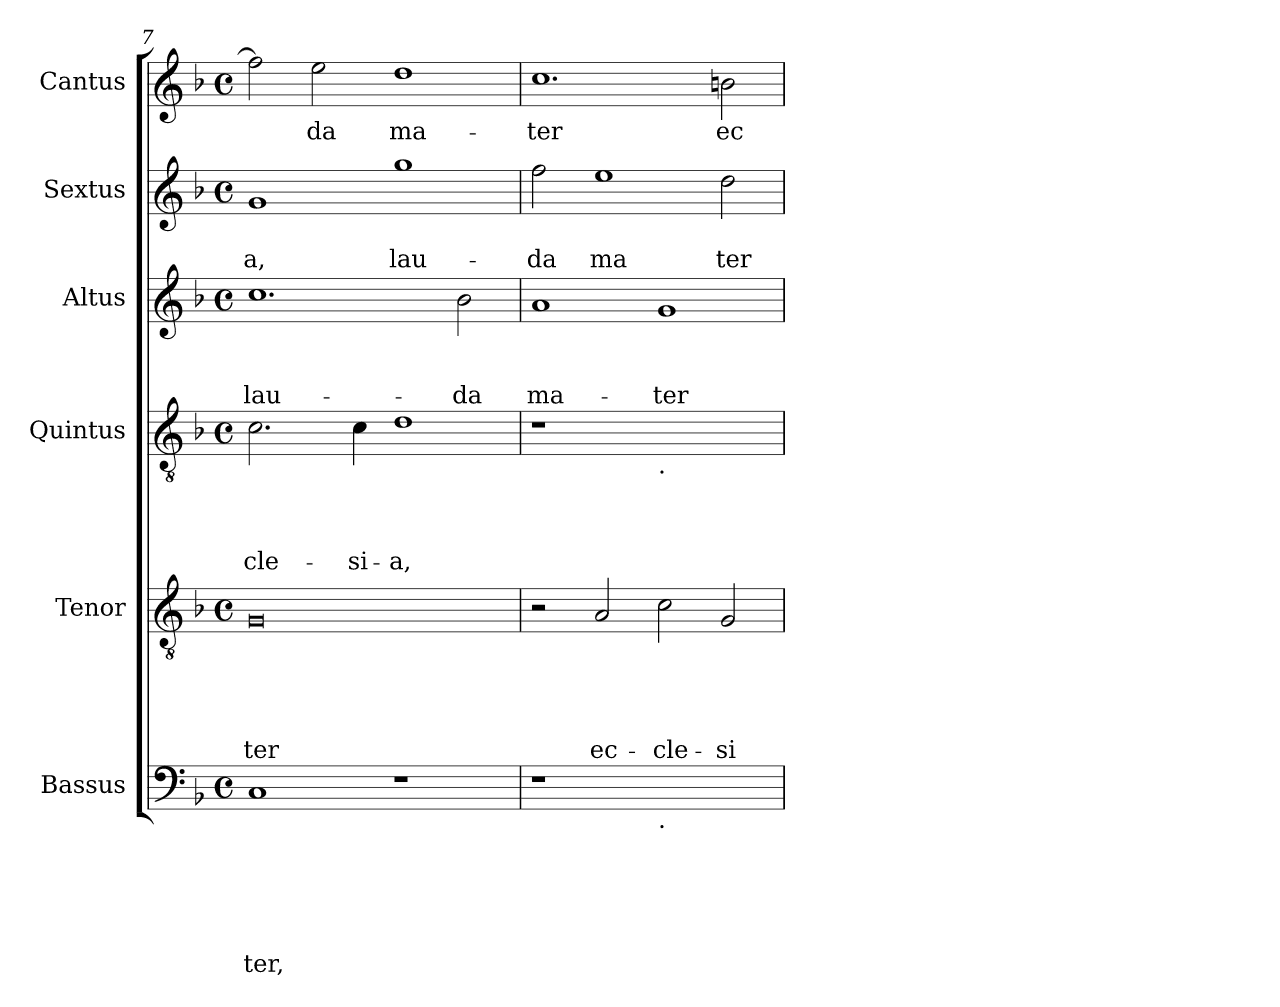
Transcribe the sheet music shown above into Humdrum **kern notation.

**kern	**text	**text	**text	**text	**text	**text	**kern	**text	**text	**text	**text	**text	**kern	**text	**text	**text	**text	**kern	**text	**text	**text	**kern	**text	**text	**kern	**text
*part6	*part6	*part6	*part6	*part6	*part6	*part6	*part5	*part5	*part5	*part5	*part5	*part5	*part4	*part4	*part4	*part4	*part4	*part3	*part3	*part3	*part3	*part2	*part2	*part2	*part1	*part1
*staff6	*staff6	*staff6	*staff6	*staff6	*staff6	*staff6	*staff5	*staff5	*staff5	*staff5	*staff5	*staff5	*staff4	*staff4	*staff4	*staff4	*staff4	*staff3	*staff3	*staff3	*staff3	*staff2	*staff2	*staff2	*staff1	*staff1
*I"Bassus	*	*	*	*	*	*	*I"Tenor	*	*	*	*	*	*I"Quintus	*	*	*	*	*I"Altus	*	*	*	*I"Sextus	*	*	*I"Cantus	*
*I'Bassus	*	*	*	*	*	*	*I'Tenor	*	*	*	*	*	*I'Quintus	*	*	*	*	*I'Altus	*	*	*	*I'Sextus	*	*	*I'Cantus	*
*clefF4	*	*	*	*	*	*	*clefGv2	*	*	*	*	*	*clefGv2	*	*	*	*	*clefG2	*	*	*	*clefG2	*	*	*clefG2	*
*k[b-]	*	*	*	*	*	*	*k[b-]	*	*	*	*	*	*k[b-]	*	*	*	*	*k[b-]	*	*	*	*k[b-]	*	*	*k[b-]	*
*F:	*	*	*	*	*	*	*F:	*	*	*	*	*	*F:	*	*	*	*	*F:	*	*	*	*F:	*	*	*F:	*
*M4/4	*	*	*	*	*	*	*M4/4	*	*	*	*	*	*M4/4	*	*	*	*	*M4/4	*	*	*	*M4/4	*	*	*M4/4	*
*met(c)	*	*	*	*	*	*	*met(c)	*	*	*	*	*	*met(c)	*	*	*	*	*met(c)	*	*	*	*met(c)	*	*	*met(c)	*
=7	=7	=7	=7	=7	=7	=7	=7	=7	=7	=7	=7	=7	=7	=7	=7	=7	=7	=7	=7	=7	=7	=7	=7	=7	=7	=7
!	!	!	!	!	!	!LO:LY:b	!	!	!	!	!	!LO:LY:b	!	!	!	!	!LO:LY:b	!	!	!	!LO:LY:b	!	!	!LO:LY:b	!	!
1C	.	.	.	.	.	ter,	0G	.	.	.	.	-ter	2.c\	.	.	.	-cle-	1.cc	.	.	lau-	1g	.	-a,	2ff\]	.
!	!	!	!	!	!	!	!	!	!	!	!	!	!	!	!	!	!	!	!	!	!	!	!	!	!	!LO:LY:b
.	.	.	.	.	.	.	.	.	.	.	.	.	.	.	.	.	.	.	.	.	.	.	.	.	2ee\	-da
!	!	!	!	!	!	!	!	!	!	!	!	!	!	!	!	!	!LO:LY:b	!	!	!	!	!	!	!	!	!
.	.	.	.	.	.	.	.	.	.	.	.	.	4c\	.	.	.	-si-	.	.	.	.	.	.	.	.	.
!	!	!	!	!	!	!	!	!	!	!	!	!	!	!	!	!	!LO:LY:b	!	!	!	!	!	!	!LO:LY:b	!	!LO:LY:b
1r	.	.	.	.	.	.	.	.	.	.	.	.	1d	.	.	.	-a,	.	.	.	.	1gg	.	lau-	1dd	ma-
!	!	!	!	!	!	!	!	!	!	!	!	!	!	!	!	!	!	!	!	!	!LO:LY:b	!	!	!	!	!
.	.	.	.	.	.	.	.	.	.	.	.	.	.	.	.	.	.	2b-\	.	.	-da	.	.	.	.	.
!!LO:LB:g=z
=8!	=8!	=8!	=8!	=8!	=8!	=8!	=8!	=8!	=8!	=8!	=8!	=8!	=8!	=8!	=8!	=8!	=8!	=8!	=8!	=8!	=8!	=8!	=8!	=8!	=8!	=8!
!	!	!	!	!	!	!	!	!	!	!	!	!	!	!	!	!	!	!	!	!	!LO:LY:b	!	!	!LO:LY:b	!	!LO:LY:b
1r	.	.	.	.	.	.	2r	.	.	.	.	.	1r	.	.	.	.	1a	.	.	ma-	2ff\	.	-da	1.cc	-ter
!	!	!	!	!	!	!	!	!	!	!	!	!LO:LY:b	!	!	!	!	!	!	!	!	!	!	!	!LO:LY:b	!	!
.	.	.	.	.	.	.	2A/	.	.	.	.	ec-	.	.	.	.	.	.	.	.	.	1ee	.	ma	.	.
!	!	!	!	!	!	!	!	!	!	!	!	!	!LO:TX:b:t=.	!	!	!	!	!	!	!	!	!	!	!	!	!
!LO:TX:b:t=.	!	!	!	!	!	!	!	!	!	!	!	!	!	!	!	!	!	!	!	!	!	!	!	!	!	!
!	!	!	!	!	!	!	!	!	!	!	!	!LO:LY:b	!	!	!	!	!	!	!	!	!LO:LY:b	!	!	!	!	!
1ryy	.	.	.	.	.	.	2c\	.	.	.	.	-cle-	1ryy	.	.	.	.	1g	.	.	-ter	.	.	.	.	.
!	!	!	!	!	!	!	!	!	!	!	!	!LO:LY:b	!	!	!	!	!	!	!	!	!	!	!	!LO:LY:b	!	!LO:LY:b
.	.	.	.	.	.	.	2G/	.	.	.	.	-si-	.	.	.	.	.	.	.	.	.	2dd\	.	ter	2bn\	ec-
=!	=!	=!	=!	=!	=!	=!	=!	=!	=!	=!	=!	=!	=!	=!	=!	=!	=!	=!	=!	=!	=!	=!	=!	=!	=!	=!
*-	*-	*-	*-	*-	*-	*-	*-	*-	*-	*-	*-	*-	*-	*-	*-	*-	*-	*-	*-	*-	*-	*-	*-	*-	*-	*-
